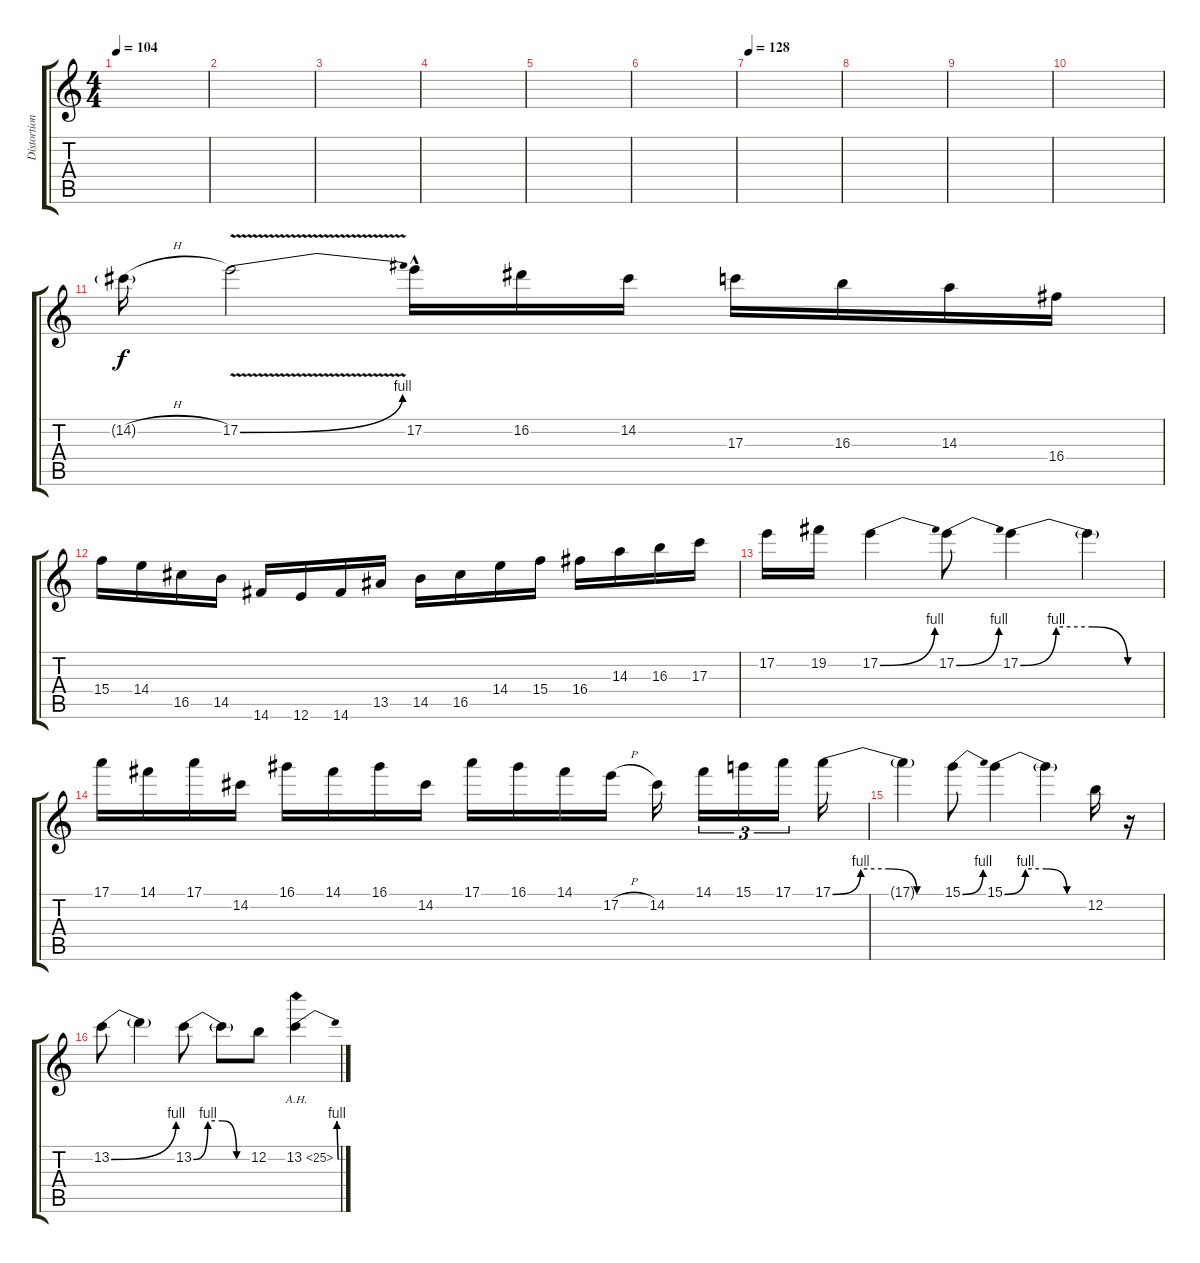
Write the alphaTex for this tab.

\track ("Distortion 2 - Solo" "Distortion") {instrument overdrivenguitar}
\staff {score tabs}
\tuning (E4 B3 G3 D3 A2 E2) {hide}
\ts (4 4)
\tempo 104
\clef g2
\ks c
|
|
|
|
|
|
\tempo 128
|
|
|
|
14.2{h g}.16 17.2{be (bend 0 0 60 4) v}.2{dy f} 17.2{hac}.16 16.2.16 14.2.16 17.3.16 16.3.16 14.3.16 16.4.16 |
15.4.16 14.4.16 16.5.16 14.5.16 14.6.16 12.6.16 14.6.16 13.5.16 14.5.16 16.5.16 14.4.16 15.4.16 16.4.16 14.3.16 16.3.16 17.3.16 |
17.2.16 19.2.16 17.2{be (bend 0 0 60 4)}.4 17.2{be (bend 0 0 60 4)}.8 17.2{be (custom 0 0 15 4 30 4 45 0 60 0)}.4 17.2{t}.4 |
17.1.16 14.1.16 17.1.16 14.2.16 16.1.16 14.1.16 16.1.16 14.2.16 17.1.16 16.1.16 14.1.16 17.2{h}.16 14.2.16 14.1.16{tu (3 2)} 15.1.16{tu (3 2)} 17.1.16{tu (3 2)} 17.1{be (custom 0 0 15 4 30 4 45 0 60 0)}.16 |
17.1{t}.4 15.1{be (bend 0 0 60 4)}.8 15.1{be (custom 0 0 15 4 30 4 45 0 60 0)}.4 15.1{t}.4 12.2.16 r.16 |
13.2{be (bend 0 0 60 4)}.8 13.2{t}.4 13.2{be (custom 0 0 15 4 30 4 45 0 60 0)}.8 13.2{t}.8 12.2.8 13.2{be (bend 0 0 60 4) ah 12}.4
